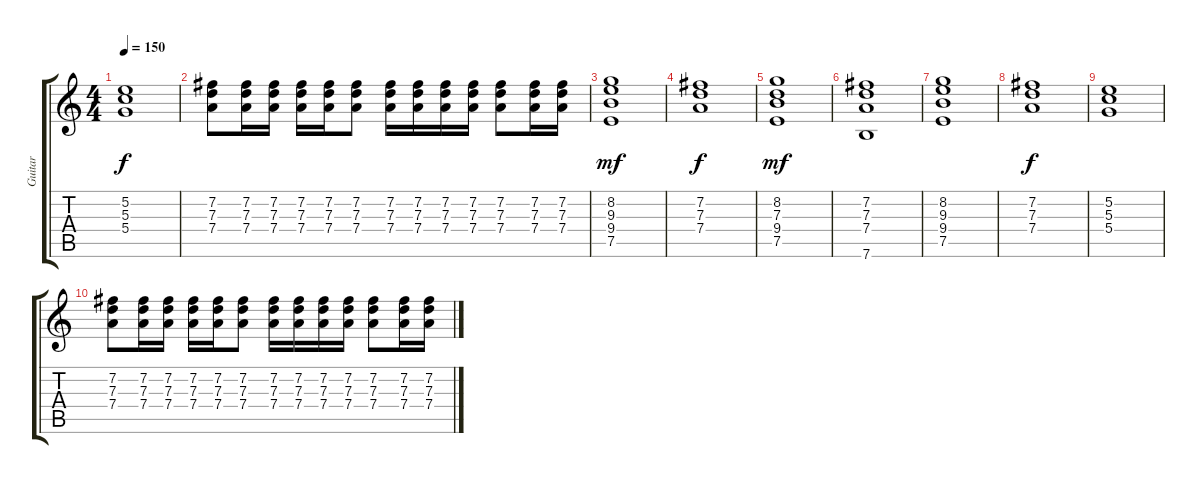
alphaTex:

\track ("Guitar" "Guitar") {instrument distortionguitar}
\staff {score tabs}
\tuning (E4 B3 G3 D3 A2 E2) {hide}
\ts (4 4)
\tempo 150
\clef g2
\ks c
(5.2 5.3 5.4).1{dy f} |
(7.2 7.3 7.4).8 (7.2 7.3 7.4).16 (7.2 7.3 7.4).16 (7.2 7.3 7.4).16 (7.2 7.3 7.4).16 (7.2 7.3 7.4).8 (7.2 7.3 7.4).16 (7.2 7.3 7.4).16 (7.2 7.3 7.4).16 (7.2 7.3 7.4).16 (7.2 7.3 7.4).8 (7.2 7.3 7.4).16 (7.2 7.3 7.4).16 |
(8.2 9.3 9.4 7.5).1{dy mf} |
(7.2 7.3 7.4).1{dy f} |
(8.2 7.3 9.4 7.5).1{dy mf} |
(7.2 7.3 7.4 7.6).1 |
(8.2 9.3 9.4 7.5).1 |
(7.2 7.3 7.4).1{dy f} |
(5.2 5.3 5.4).1 |
(7.2 7.3 7.4).8 (7.2 7.3 7.4).16 (7.2 7.3 7.4).16 (7.2 7.3 7.4).16 (7.2 7.3 7.4).16 (7.2 7.3 7.4).8 (7.2 7.3 7.4).16 (7.2 7.3 7.4).16 (7.2 7.3 7.4).16 (7.2 7.3 7.4).16 (7.2 7.3 7.4).8 (7.2 7.3 7.4).16 (7.2 7.3 7.4).16
